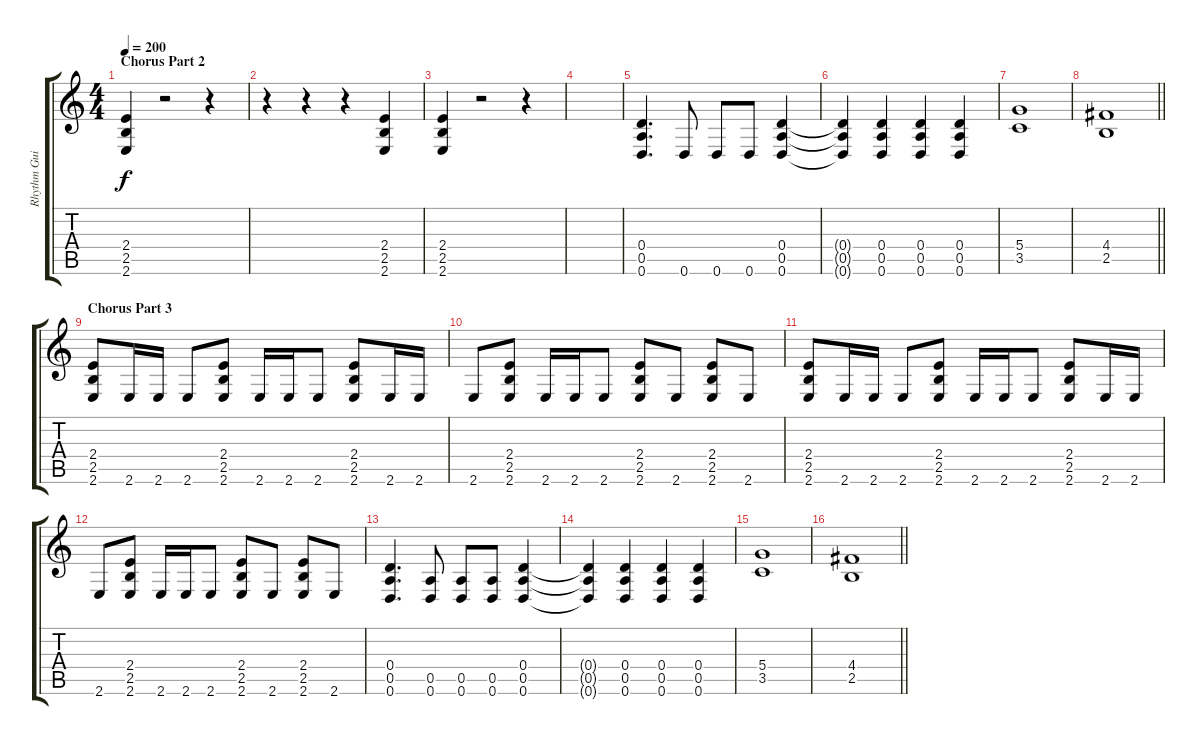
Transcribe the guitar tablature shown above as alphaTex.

\track ("Rhythm Guitar" "Rhythm Gui") {instrument distortionguitar}
\staff {score tabs}
\tuning (E4 B3 G3 D3 A2 D2) {hide}
\ts (4 4)
\section ("" "Chorus Part 2")
\tempo 200
\clef g2
\ks c
(2.4 2.5 2.6).4{dy f} r.2 r.4 |
r.4 r.4 r.4 (2.4 2.5 2.6).4 |
(2.4 2.5 2.6).4 r.2 r.4 |
|
(0.4 0.5 0.6).4{d} 0.6.8 0.6.8 0.6.8 (0.4 0.5 0.6).4 |
(0.4{t} 0.5{t} 0.6{t}).4 (0.4 0.5 0.6).4 (0.4 0.5 0.6).4 (0.4 0.5 0.6).4 |
(5.4 3.5).1 |
\barLineRight lightlight
(4.4 2.5).1 |
\section ("" "Chorus Part 3")
(2.4 2.5 2.6).8 2.6.16 2.6.16 2.6.8 (2.4 2.5 2.6).8 2.6.16 2.6.16 2.6.8 (2.4 2.5 2.6).8 2.6.16 2.6.16 |
2.6.8 (2.4 2.5 2.6).8 2.6.16 2.6.16 2.6.8 (2.4 2.5 2.6).8 2.6.8 (2.4 2.5 2.6).8 2.6.8 |
(2.4 2.5 2.6).8 2.6.16 2.6.16 2.6.8 (2.4 2.5 2.6).8 2.6.16 2.6.16 2.6.8 (2.4 2.5 2.6).8 2.6.16 2.6.16 |
2.6.8 (2.4 2.5 2.6).8 2.6.16 2.6.16 2.6.8 (2.4 2.5 2.6).8 2.6.8 (2.4 2.5 2.6).8 2.6.8 |
(0.4 0.5 0.6).4{d} (0.5 0.6).8 (0.5 0.6).8 (0.5 0.6).8 (0.4 0.5 0.6).4 |
(0.4{t} 0.5{t} 0.6{t}).4 (0.4 0.5 0.6).4 (0.4 0.5 0.6).4 (0.4 0.5 0.6).4 |
(5.4 3.5).1 |
\barLineRight lightlight
(4.4 2.5).1
